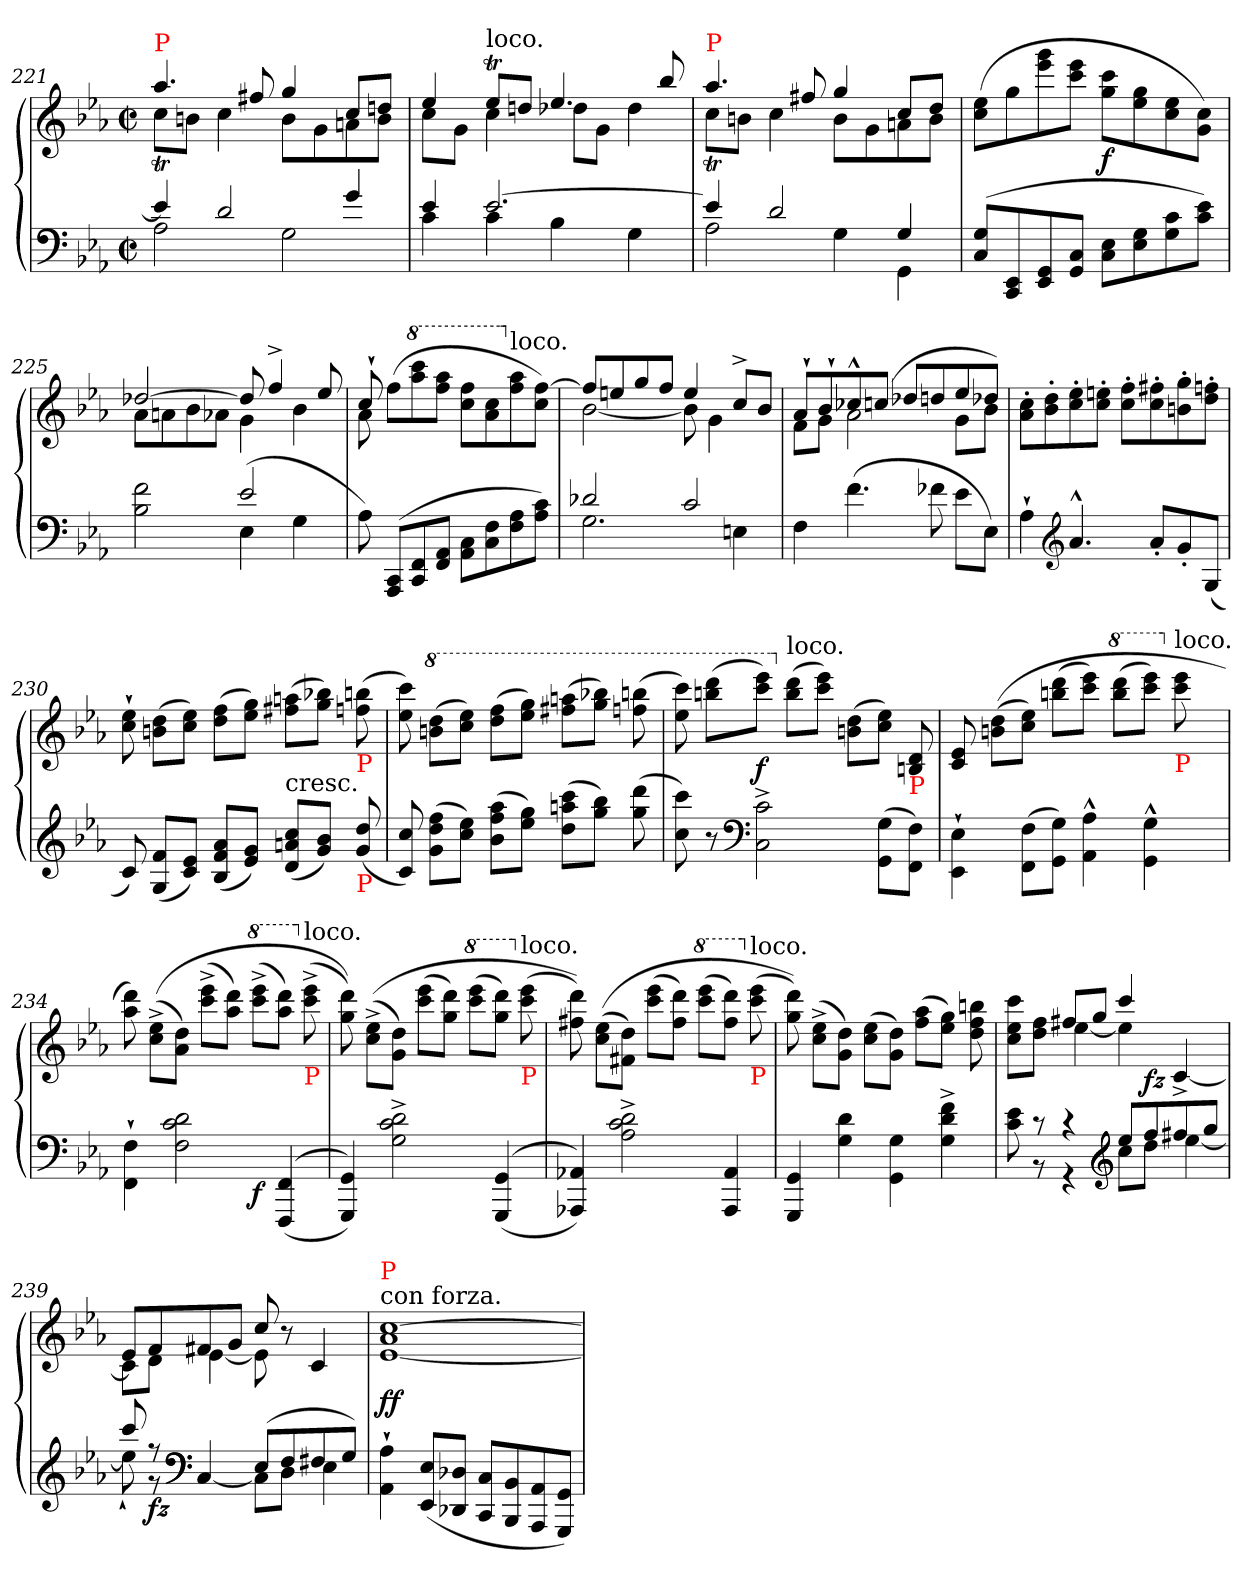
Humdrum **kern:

**kern	**kern	**dynam
*part1	*part1	*part1
*staff2	*staff1	*staff1/2
*clefF4	*clefG2	*
*k[b-e-a-]	*k[b-e-a-]	*
*c:	*c:	*
*M2/2	*M2/2	*
*met(c|)	*met(c|)	*
=221	=221	=221
*^	*^	*
!	!	!LO:TX:a:color=red:t=P	!	!
4e-]	2A-	4.aa-	8ccTL	.
.	.	.	8bnJ	.
2d	.	.	4cc	.
.	.	8ff#X	.	.
.	2G	4gg	8bL	.
.	.	.	8g	.
4g	.	8ccL	8an	.
.	.	8ddnJ	8bJ	.
=222	=222	=222	=222	=222
4e-	4c	4ee-	8ccL	.
.	.	.	8gJ	.
!	!	!LO:TX:a:t=loco.	!	!
[2.e-	4c	8ee-TL	4cc	.
.	.	8ddnJ	.	.
.	4B-	4.ee-	8dd-XL	.
.	.	.	8gJ	.
.	4G	.	4dd-	.
.	.	8bb-	.	.
=223	=223	=223	=223	=223
!	!	!LO:TX:a:color=red:t=P	!	!
4e-]	2A-	4.aa-	8ccTL	.
.	.	.	8bnJ	.
2d	.	.	4cc	.
.	.	8ff#X	.	.
.	4G	4gg	8bL	.
.	.	.	8g	.
4G	4GG	8ccL	8an	.
.	.	8ddJ	8bJ	.
*v	*v	*	*	*
*	*v	*v	*
=224	=224	=224
(<8G 8CL	(8ee- 8ccL	.
8EE- 8CC	8gg	.
8GG 8EE-	8ggg 8eee-	.
8C 8GGJ	8eee- 8cccJ	.
8E- 8CL	8ccc 8ggL	f
8G 8E-	8gg 8ee-	.
8c 8G	8ee- 8cc	.
8e- 8cJ)	8cc 8gJ)	.
=225	=225	=225
*^	*^	*
2f\ 2B-\	2ryy	[2dd-X	8a-L	.
.	.	.	8an	.
.	.	.	8b-	.
.	.	.	8a-XJ	.
(4E-\	2e-/	8dd-]	4g	.
.	.	4ff^	.	.
4G\	.	.	4b-	.
.	.	8ee-	.	.
*v	*v	*	*	*
=226	=226	=226	=226
8A-)	8cc`>	8a-	.
(>8CC 8AAA-L	(8ffL	2ryy	.
*	*8va	*	*
8FF 8CC	8cccc 8aaa-	.	.
8AA- 8FFJ	8aaa- 8fffJ	.	.
8C 8AA-L	8fff 8cccL	.	.
8F 8C	8ccc 8aa-	4ryy	.
*	*X8va	*	*
!	!LO:TX:a:t=loco.	!	!
8A- 8F	8aa- 8ff	.	.
8c 8A-J)	[8ff 8ccJ)	8ryy	.
=227	=227	=227	=227
*^	*	*	*
2d-X	2.G	8ffL]	[2b-	.
.	.	8een	.	.
.	.	8gg	.	.
.	.	8ffJ	.	.
2c	.	4ee	8b-]	.
.	.	.	4g	.
.	4En	8cc^L	.	.
.	.	8b-J	8ryy	.
*v	*v	*	*	*
=228	=228	=228	=228
4F	8a-`L	8fL	.
.	8b-`	8gJ	.
(4.f	8cc-X^^	2a-	.
.	(8ccnJ	.	.
.	8dd-XL	.	.
8f-X	8ddn	.	.
8e-L	8ee-	8gL	.
8E-J)	8dd-XJ)	8b-J	.
*	*v	*v	*
=229	=229	=229
4A-`	8cc' 8a-'L	.
.	8dd' 8b-'	.
*clefG2	*	*
4.a-^^	8ee-' 8cc'	.
.	8een' 8cc'J	.
.	8ff' 8cc'L	.
8a-'L	8ff#X' 8cc'	.
8g'	8gg' 8bn'	.
(8GJ	8ffn' 8dd'J	.
=230	=230	=230
8c)	8ee-` 8cc`	.
(8f 8GL	(8dd 8bnL	.
8e- 8cJ)	8ee- 8ccJ)	.
(8a- 8f 8B-L	(8ff 8ddL	.
8g 8e-J)	8gg 8ee-J)	.
!	!LO:TX:c:t=cresc.	!
(8cc 8an 8dL	(8aan 8ff#XL	.
8b- 8gJ)	8bb-X 8ggJ)	.
!	!LO:TX:b:color=red:t=P	!
!LO:TX:b:color=red:t=P	!	!
(8dd/ 8g/	(8bbn 8ffn	.
=231	=231	=231
8cc 8c)	8ccc 8ee-)	.
*	*8va	*
(8ff 8dd 8gL	(8ddd 8bbnL	.
8ee- 8ccJ)	8eee- 8cccJ)	.
(8aa- 8ff 8b-L	(8fff 8dddL	.
8gg 8ee-J)	8ggg 8eee-J)	.
(8ccc 8aan 8ddL	(8aaan 8fff#XL	.
8bb- 8ggJ)	8bbb-X 8gggJ)	.
(8ddd 8gg	(8bbbn 8fffn	.
=232	=232	=232
8ccc 8cc)	8cccc 8eee-)	.
8r	(8dddd 8bbbnL	.
*clefF4	*	*
2c^> 2C^>	8eeee- 8ccccJ)	f
*	*X8va	*
!	!LO:TX:a:t=loco.	!
.	(8ddd 8bbL	.
.	8eee- 8cccJ)	.
.	(8dd 8bnL	.
(8G\ 8GG\L	8ee- 8ccJ)	.
!	!LO:TX:b:color=red:t=P	!
8F\ 8FF\J)	8d 8Bn	.
=233	=233	=233
4E-`\ 4EE-`\	8e- 8c	.
.	((8dd 8bnL	.
(8F\ 8FF\L	8ee- 8ccJ)	.
8G\ 8GG\J)	(8ddd 8bbnL	.
4A-^^ 4AA-^^	8eee- 8cccJ)	.
*	*8va	*
.	(8dddd 8bbbL	.
4G^^\ 4GG^^\	8eeee- 8ccccJ)	.
*	*X8va	*
!	!LO:TX:b:color=red:t=P	!
!	!LO:TX:a:t=loco.	!
.	8eee- 8ccc	.
=234	=234	=234
*^	*	*
4F`\ 4FF`\	2ryy	8ddd 8aa-)	.
.	.	((8ee-^< 8cc^<L	.
2d 2c 2F	.	8dd 8a-J)	.
.	.	(8eee-^< 8ccc^<L	.
.	8ryy	8ddd 8aa-J)	.
*	*	*8va	*
!	!	!	!LO:DY:b=2
.	4.ryy	(8eeee-^< 8cccc^<L	f
(<(>4FF 4FFF	.	8dddd 8aaa-J)	.
*	*	*X8va	*
!	!	!LO:TX:b:color=red:t=P	!
!	!	!LO:TX:a:t=loco.	!
.	.	(8eee-^< 8ccc^<	.
*v	*v	*	*
=235	=235	=235
4GG 4GGG))	8ddd 8gg))	.
.	((8ee-^< 8cc^<L	.
2d^< 2c^< 2G^<	8dd 8gJ)	.
.	(8eee- 8cccL	.
.	8ddd 8ggJ)	.
*	*8va	*
.	(8eeee- 8ccccL	.
(<(>4GG 4GGG	8dddd 8gggJ)	.
*	*X8va	*
!	!LO:TX:b:color=red:t=P	!
!	!LO:TX:a:t=loco.	!
.	(>8eee- 8ccc	.
=236	=236	=236
4AA-X 4AAA-X))	8ddd 8ff#X))	.
.	((8ee- 8ccL	.
2d^< 2c^< 2A-^<	8dd 8f#XJ)	.
.	(8eee- 8cccL	.
.	8ddd 8ff#J)	.
*	*8va	*
.	(8eeee- 8ccccL	.
4AA- 4AAA-	8dddd 8fff#J)	.
*	*X8va	*
!	!LO:TX:b:color=red:t=P	!
!	!LO:TX:a:t=loco.	!
.	(8eee- 8ccc	.
=237	=237	=237
4GG 4GGG	8ddd 8gg))	.
.	(8ee-^< 8cc^<L	.
4d 4G	8dd 8gJ)	.
.	(8ee- 8ccL	.
4G\ 4GG\	8dd 8gJ)	.
.	(8aa- 8ffL	.
4f^> 4d^> 4G^>	8gg 8ee-J)	.
.	8bbn 8ff 8dd	.
=238	=238	=238
*^	*^	*
*	*	*	*^	*
8e-\ 8c\	8ryy	8ccc\ 8ee-\ 8cc\L	8ryy	2ryy	.
8r	8r	8ff\ 8dd\J	8ryy	.	.
4r	4r	8ff#XL	[4ee-	.	.
.	.	8ggJ	.	.	.
*clefG2	*	*	*	*	*
8ee-L	8ccL	4ccc	4ee-]	8ryy	.
8ff	8ddJ	.	.	4.ryy	fz
8ff#X	[4ee-	[4c^>	4ryy	.	.
8ggJ	.	.	.	.	.
*	*	*	*v	*v	*
=239	=239	=239	=239	=239
8ccc	8ee-`>]	8e-L	8cL]	.
!	!	!	!	!LO:DY:b=2
8r	8r	8f	8dJ	fz
*clefF4	*	*	*	*
[4C	4ryy	8f#X	[4e-	.
.	.	8gJ	.	.
(8E-L	8CL]	8cc	8e-]	.
8F	8DJ	8r	8ryy	.
8F#X	4E-	4c	4ryy	.
8GJ)	.	.	.	.
*v	*v	*	*	*
*	*v	*v	*
=240	=240	=240
!	!LO:TX:a:t=con forza.	!
!	!LO:TX:a:color=red:t=P	!
4A-` 4AA-`	[1cc 1a- [1e-	ff
(8E- 8EE-L	.	.
8D-X 8DD-XJ	.	.
8C 8CCL	.	.
8BB- 8BBB-	.	.
8AA- 8AAA-	.	.
8GG 8GGGJ)	.	.
=	=	=
*-	*-	*-
